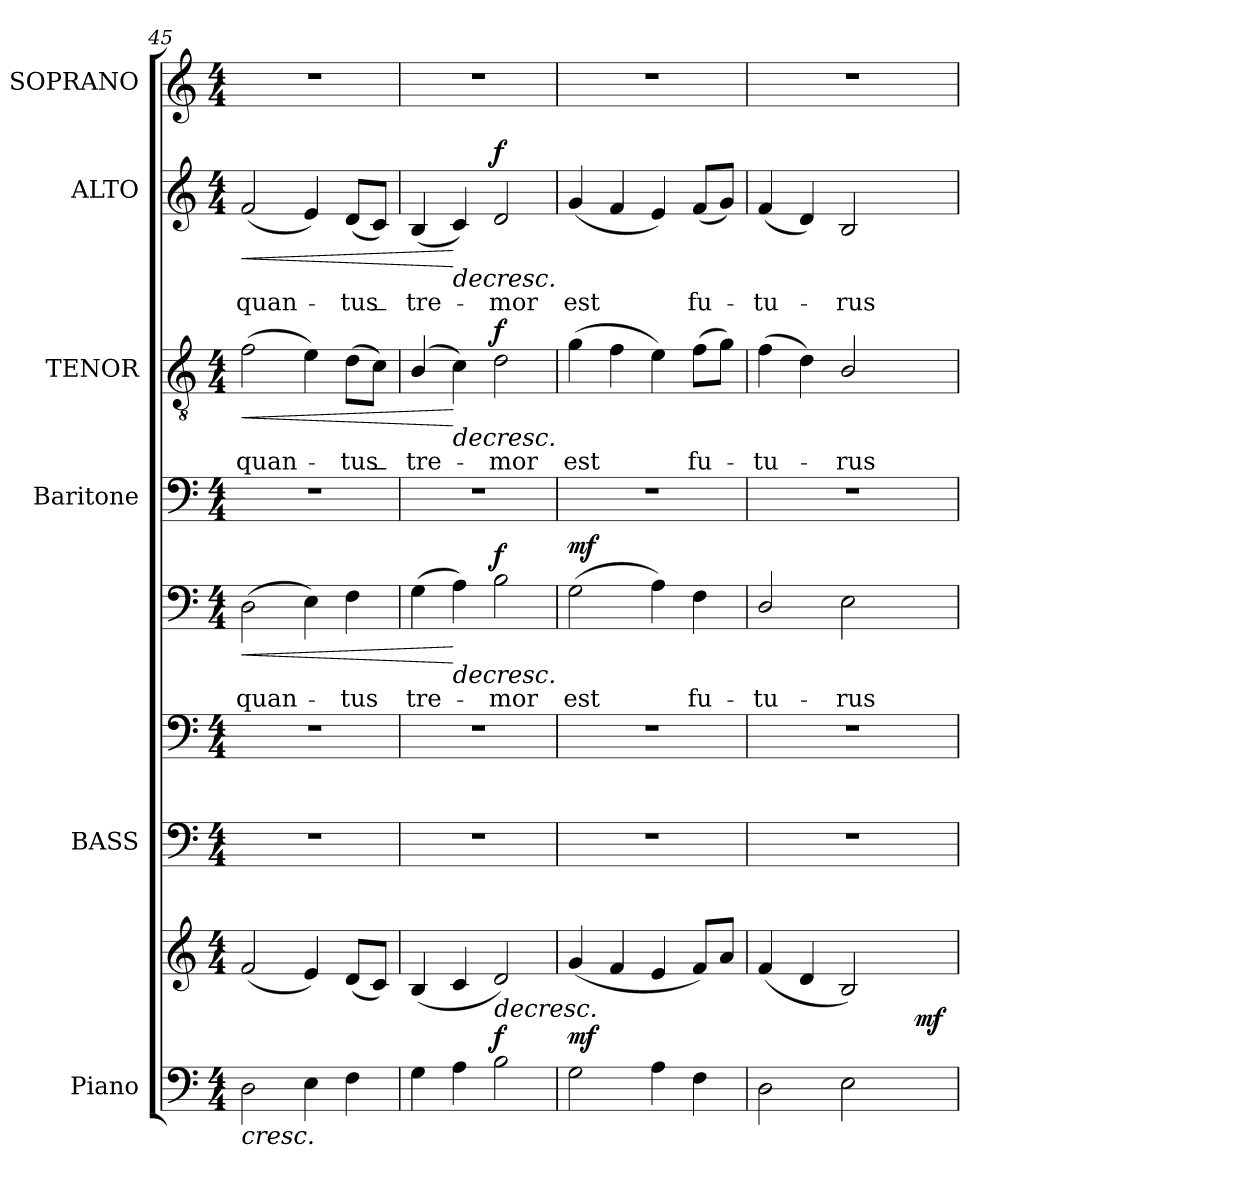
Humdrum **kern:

**kern	**kern	**dynam	**kern	**kern	**kern	**text	**dynam	**kern	**kern	**text	**dynam	**kern	**text	**dynam	**kern
*part6	*part6	*part6	*part5	*part5	*part5	*part5	*part5	*part4	*part3	*part3	*part3	*part2	*part2	*part2	*part1
*staff9	*staff8	*staff8/9	*staff7	*staff6	*staff5	*staff5	*staff5/6/7	*staff4	*staff3	*staff3	*staff3	*staff2	*staff2	*staff2	*staff1
*I"Piano	*	*	*I"BASS	*	*	*	*	*I"Baritone	*I"TENOR	*	*	*I"ALTO	*	*	*I"SOPRANO
*I'Pno.	*	*	*I'B.	*	*	*	*	*I'Bar.	*I'T.	*	*	*I'A.	*	*	*I'S.
*clefF4	*clefG2	*	*clefF4	*clefF4	*clefF4	*	*	*clefF4	*clefGv2	*	*	*clefG2	*	*	*clefG2
*	*	*	*	*	*	*	*	*	*ITrd7c12	*	*	*	*	*	*
*k[]	*k[]	*	*k[]	*k[]	*k[]	*	*	*k[]	*k[]	*	*	*k[]	*	*	*k[]
*C:	*C:	*	*C:	*C:	*C:	*	*	*C:	*C:	*	*	*C:	*	*	*C:
*M4/4	*M4/4	*	*M4/4	*M4/4	*M4/4	*	*	*M4/4	*M4/4	*	*	*M4/4	*	*	*M4/4
=45	=45	=45	=45	=45	=45	=45	=45	=45	=45	=45	=45	=45	=45	=45	=45
!	!	!LO:HP:b=2	!	!	!	!	!	!	!	!	!	!	!	!	!
!	!	!	!	!	!	!LO:LY:b:color=#000000	!LO:HP:b	!	!	!	!	!	!	!	!
!	!	!	!	!	!	!	!	!	!	!LO:LY:b:color=#000000	!LO:HP:b	!	!	!	!
!	!	!	!	!	!	!	!	!	!	!	!	!	!LO:LY:b:color=#000000	!LO:HP:b	!
2Di\	(2fi/	< mf p	1r	1r	(2Di\	quan-	<	1r	(2Fi\	quan-	<	(2fi/	quan-	<	1r
4Ei\	4ei/)	.	.	.	4Ei\)	.	.	.	4Ei\)	.	.	4ei/)	.	.	.
!	!	!	!	!	!	!LO:LY:b:color=#000000	!	!	!	!	!	!	!	!	!
!	!	!	!	!	!	!	!	!	!	!LO:LY:b:color=#000000	!	!	!	!	!
!	!	!	!	!	!	!	!	!	!	!	!	!	!LO:LY:b:color=#000000	!	!
4Fi\	(8di/L	.	.	.	4Fi\	tus	.	.	(8Di\L	tus_	.	(8di/L	tus_	.	.
.	8ci/J)	.	.	.	.	.	.	.	8Ci\J)	.	.	8ci/J)	.	.	.
=46	=46	=46	=46	=46	=46	=46	=46	=46	=46	=46	=46	=46	=46	=46	=46
!	!	!	!	!	!	!LO:LY:b:color=#000000	!	!	!	!	!	!	!	!	!
!	!	!	!	!	!	!	!	!	!	!LO:LY:b:color=#000000	!	!	!	!	!
!	!	!	!	!	!	!	!	!	!	!	!	!	!LO:LY:b:color=#000000	!	!
4Gi\	(4Bi/	.	1r	1r	(4Gi\	tre-	.	1r	(4BBi/	tre-	.	(4Bi/	tre-	.	1r
!	!	!	!	!	!	!	!LO:HP:n=1:b	!	!	!	!LO:HP:n=1:b	!	!	!LO:HP:n=1:b	!
4Ai\	4ci/	]	.	.	4Ai\)	.	[ >	.	4Ci\)	.	[ >	4ci/)	.	[ >	.
!	!	!LO:HP:b	!	!	!	!	!	!	!	!	!	!	!	!	!
!	!	!	!	!	!	!LO:LY:b:color=#000000	!	!	!	!	!	!	!	!	!
!	!	!	!	!	!	!	!	!	!	!LO:LY:b:color=#000000	!	!	!	!	!
!	!	!	!	!	!	!	!	!	!	!	!	!	!LO:LY:b:color=#000000	!	!
2Bi\	2di/)	> f	.	.	2Bi\	mor	f	.	2Di\	mor	f	2di/	mor	f	.
.	.	[	.	.	.	.	]	.	.	.	]	.	.	]	.
=47	=47	=47	=47	=47	=47	=47	=47	=47	=47	=47	=47	=47	=47	=47	=47
!	!	!	!	!	!	!LO:LY:b:color=#000000	!	!	!	!	!	!	!	!	!
!	!	!	!	!	!	!	!	!	!	!LO:LY:b:color=#000000	!	!	!	!	!
!	!	!	!	!	!	!	!	!	!	!	!	!	!LO:LY:b:color=#000000	!	!
2Gi\	(4gi/	mf	1r	1r	(2Gi\	est	mf	1r	(4Gi\	est	.	(4gi/	est	.	1r
.	4fi/	.	.	.	.	.	.	.	4Fi\	.	.	4fi/	.	.	.
4Ai\	4ei/	.	.	.	4Ai\)	.	.	.	4Ei\)	.	.	4ei/)	.	.	.
!	!	!	!	!	!	!LO:LY:b:color=#000000	!	!	!	!	!	!	!	!	!
!	!	!	!	!	!	!	!	!	!	!LO:LY:b:color=#000000	!	!	!	!	!
!	!	!	!	!	!	!	!	!	!	!	!	!	!LO:LY:b:color=#000000	!	!
4Fi\	8fi/L)	.	.	.	4Fi\	fu-	.	.	(8Fi\L	fu-	.	(8fi/L	fu-	.	.
.	8ai/J	.	.	.	.	.	.	.	8Gi\J)	.	.	8gi/J)	.	.	.
=48	=48	=48	=48	=48	=48	=48	=48	=48	=48	=48	=48	=48	=48	=48	=48
!	!	!	!	!	!	!LO:LY:b:color=#000000	!	!	!	!	!	!	!	!	!
!	!	!	!	!	!	!	!	!	!	!LO:LY:b:color=#000000	!	!	!	!	!
!	!	!	!	!	!	!	!	!	!	!	!	!	!LO:LY:b:color=#000000	!	!
*^	*	*	*	*	*	*	*	*	*	*	*	*	*	*	*
2Di\	2ryy	(4fi/	.	1r	1r	2Di/	tu-	.	1r	(4Fi\	tu-	.	(4fi/	tu-	.	1r
.	.	4di/	.	.	.	.	.	.	.	4Di\)	.	.	4di/)	.	.	.
!	!	!	!	!	!	!	!LO:LY:b:color=#000000	!	!	!	!	!	!	!	!	!
!	!	!	!	!	!	!	!	!	!	!	!LO:LY:b:color=#000000	!	!	!	!	!
!	!	!	!	!	!	!	!	!	!	!	!	!	!	!LO:LY:b:color=#000000	!	!
2Ei\	4ryy	2Bi/)	.	.	.	2Ei\	rus	.	.	2BBi/	rus	.	2Bi/	rus	.	.
.	16ryy	.	.	.	.	.	.	.	.	.	.	.	.	.	.	.
.	64ryy	.	.	.	.	.	.	.	.	.	.	.	.	.	.	.
.	128ryy	.	.	.	.	.	.	.	.	.	.	.	.	.	.	.
.	512.ryy	.	.	.	.	.	.	.	.	.	.	.	.	.	.	.
.	8ryy	.	mf	.	.	.	.	.	.	.	.	.	.	.	.	.
.	32ryy	.	.	.	.	.	.	.	.	.	.	.	.	.	.	.
.	256ryy	.	.	.	.	.	.	.	.	.	.	.	.	.	.	.
.	1024ryy	.	.	.	.	.	.	.	.	.	.	.	.	.	.	.
*v	*v	*	*	*	*	*	*	*	*	*	*	*	*	*	*	*
=	=	=	=	=	=	=	=	=	=	=	=	=	=	=	=
*-	*-	*-	*-	*-	*-	*-	*-	*-	*-	*-	*-	*-	*-	*-	*-
